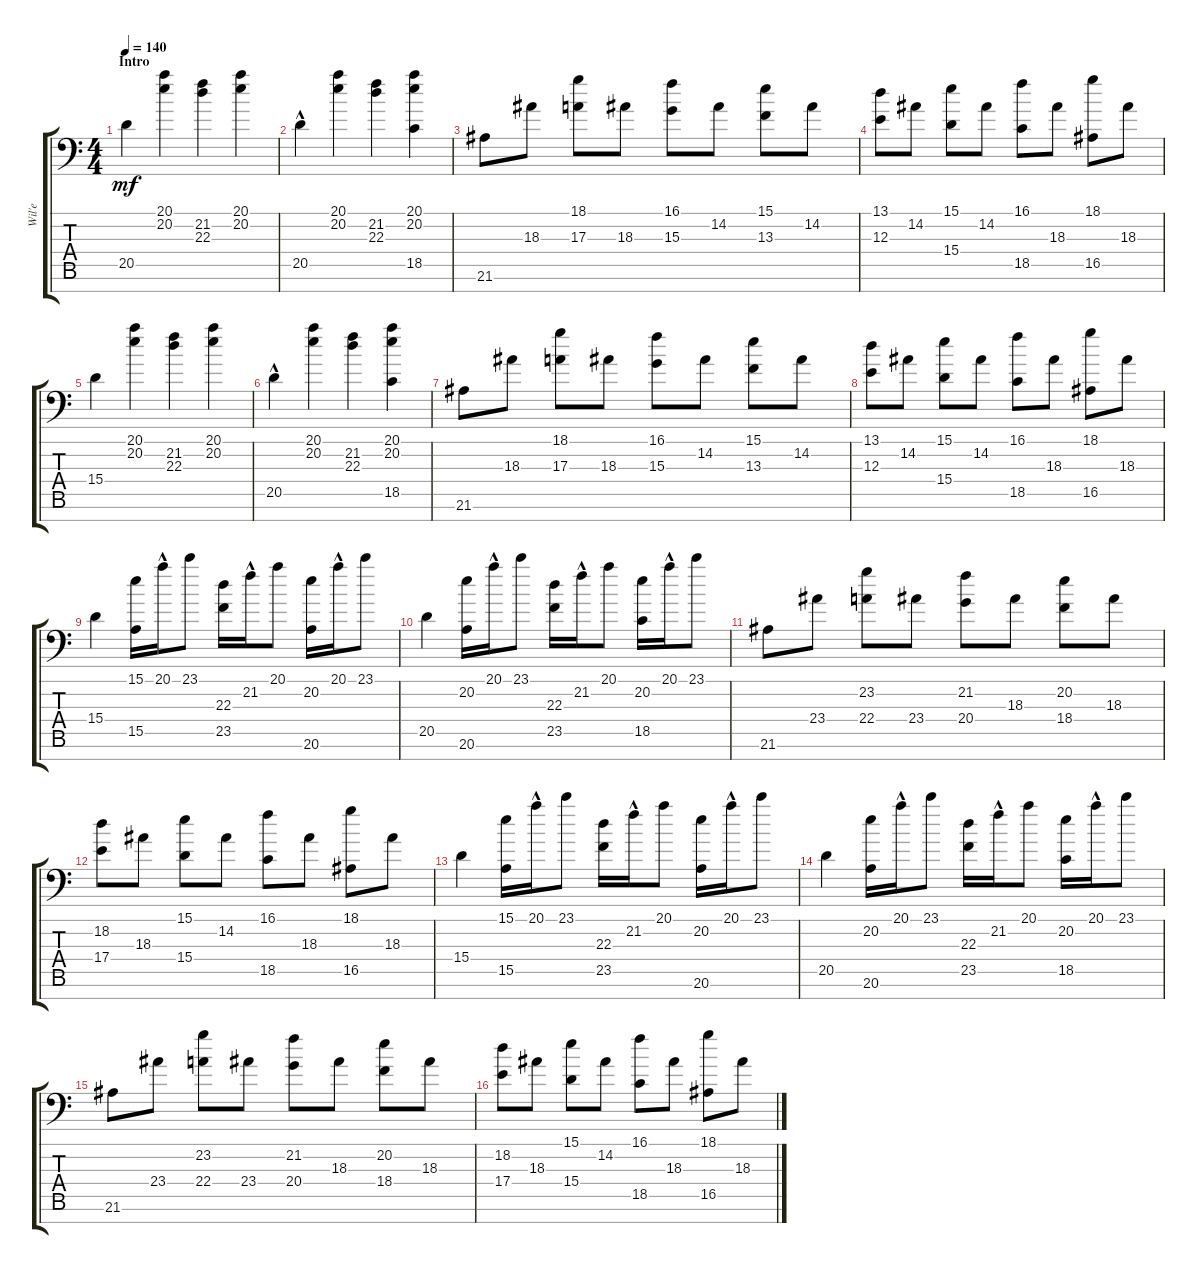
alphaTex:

\track ("Wil'e" "Wil'e") {instrument harpsichord}
\staff {score tabs}
\tuning (Db4 Ab3 E3 B2 Gb2 Db2 Ab1) {hide}
\ts (4 4)
\section ("" "Intro")
\tempo 140
\clef f4
\ks c
20.5.4{dy mf instrument harpsichord} (20.1 20.2).4 (21.2 22.3).4 (20.1 20.2).4 |
20.5{hac}.4 (20.1 20.2).4 (21.2 22.3).4 (20.1 20.2 18.5).4 |
21.6.8 18.3.8 (18.1 17.3).8 18.3.8 (16.1 15.3).8 14.2.8 (15.1 13.3).8 14.2.8 |
(13.1 12.3).8 14.2.8 (15.1 15.4).8 14.2.8 (16.1 18.5).8 18.3.8 (18.1 16.5).8 18.3.8 |
15.4.4 (20.1 20.2).4 (21.2 22.3).4 (20.1 20.2).4 |
20.5{hac}.4 (20.1 20.2).4 (21.2 22.3).4 (20.1 20.2 18.5).4 |
21.6.8 18.3.8 (18.1 17.3).8 18.3.8 (16.1 15.3).8 14.2.8 (15.1 13.3).8 14.2.8 |
(13.1 12.3).8 14.2.8 (15.1 15.4).8 14.2.8 (16.1 18.5).8 18.3.8 (18.1 16.5).8 18.3.8 |
15.4.4 (15.1 15.5).16 20.1{hac}.16 23.1.8 (22.3 23.5).16 21.2{hac}.16 20.1.8 (20.2 20.6).16 20.1{hac}.16 23.1.8 |
20.5.4 (20.2 20.6).16 20.1{hac}.16 23.1.8 (22.3 23.5).16 21.2{hac}.16 20.1.8 (20.2 18.5).16 20.1{hac}.16 23.1.8 |
21.6.8 23.4.8 (23.2 22.4).8 23.4.8 (21.2 20.4).8 18.3.8 (20.2 18.4).8 18.3.8 |
(18.2 17.4).8 18.3.8 (15.1 15.4).8 14.2.8 (16.1 18.5).8 18.3.8 (18.1 16.5).8 18.3.8 |
15.4.4 (15.1 15.5).16 20.1{hac}.16 23.1.8 (22.3 23.5).16 21.2{hac}.16 20.1.8 (20.2 20.6).16 20.1{hac}.16 23.1.8 |
20.5.4 (20.2 20.6).16 20.1{hac}.16 23.1.8 (22.3 23.5).16 21.2{hac}.16 20.1.8 (20.2 18.5).16 20.1{hac}.16 23.1.8 |
21.6.8 23.4.8 (23.2 22.4).8 23.4.8 (21.2 20.4).8 18.3.8 (20.2 18.4).8 18.3.8 |
(18.2 17.4).8 18.3.8 (15.1 15.4).8 14.2.8 (16.1 18.5).8 18.3.8 (18.1 16.5).8 18.3.8
